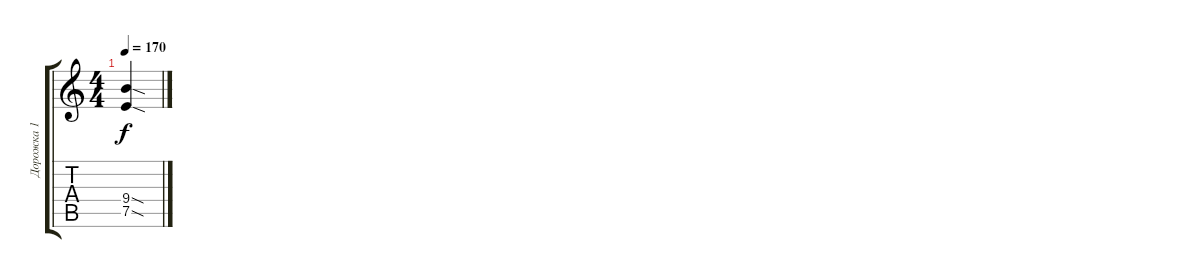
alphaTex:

\track ("Дорожка 1" "Дорожка 1") {instrument distortionguitar}
\staff {score tabs}
\tuning (E4 B3 G3 D3 A2 E2) {hide}
\ts (4 4)
\tempo 170
\clef g2
\ks c
(9.4{sod} 7.5{sod}).4{dy f}
